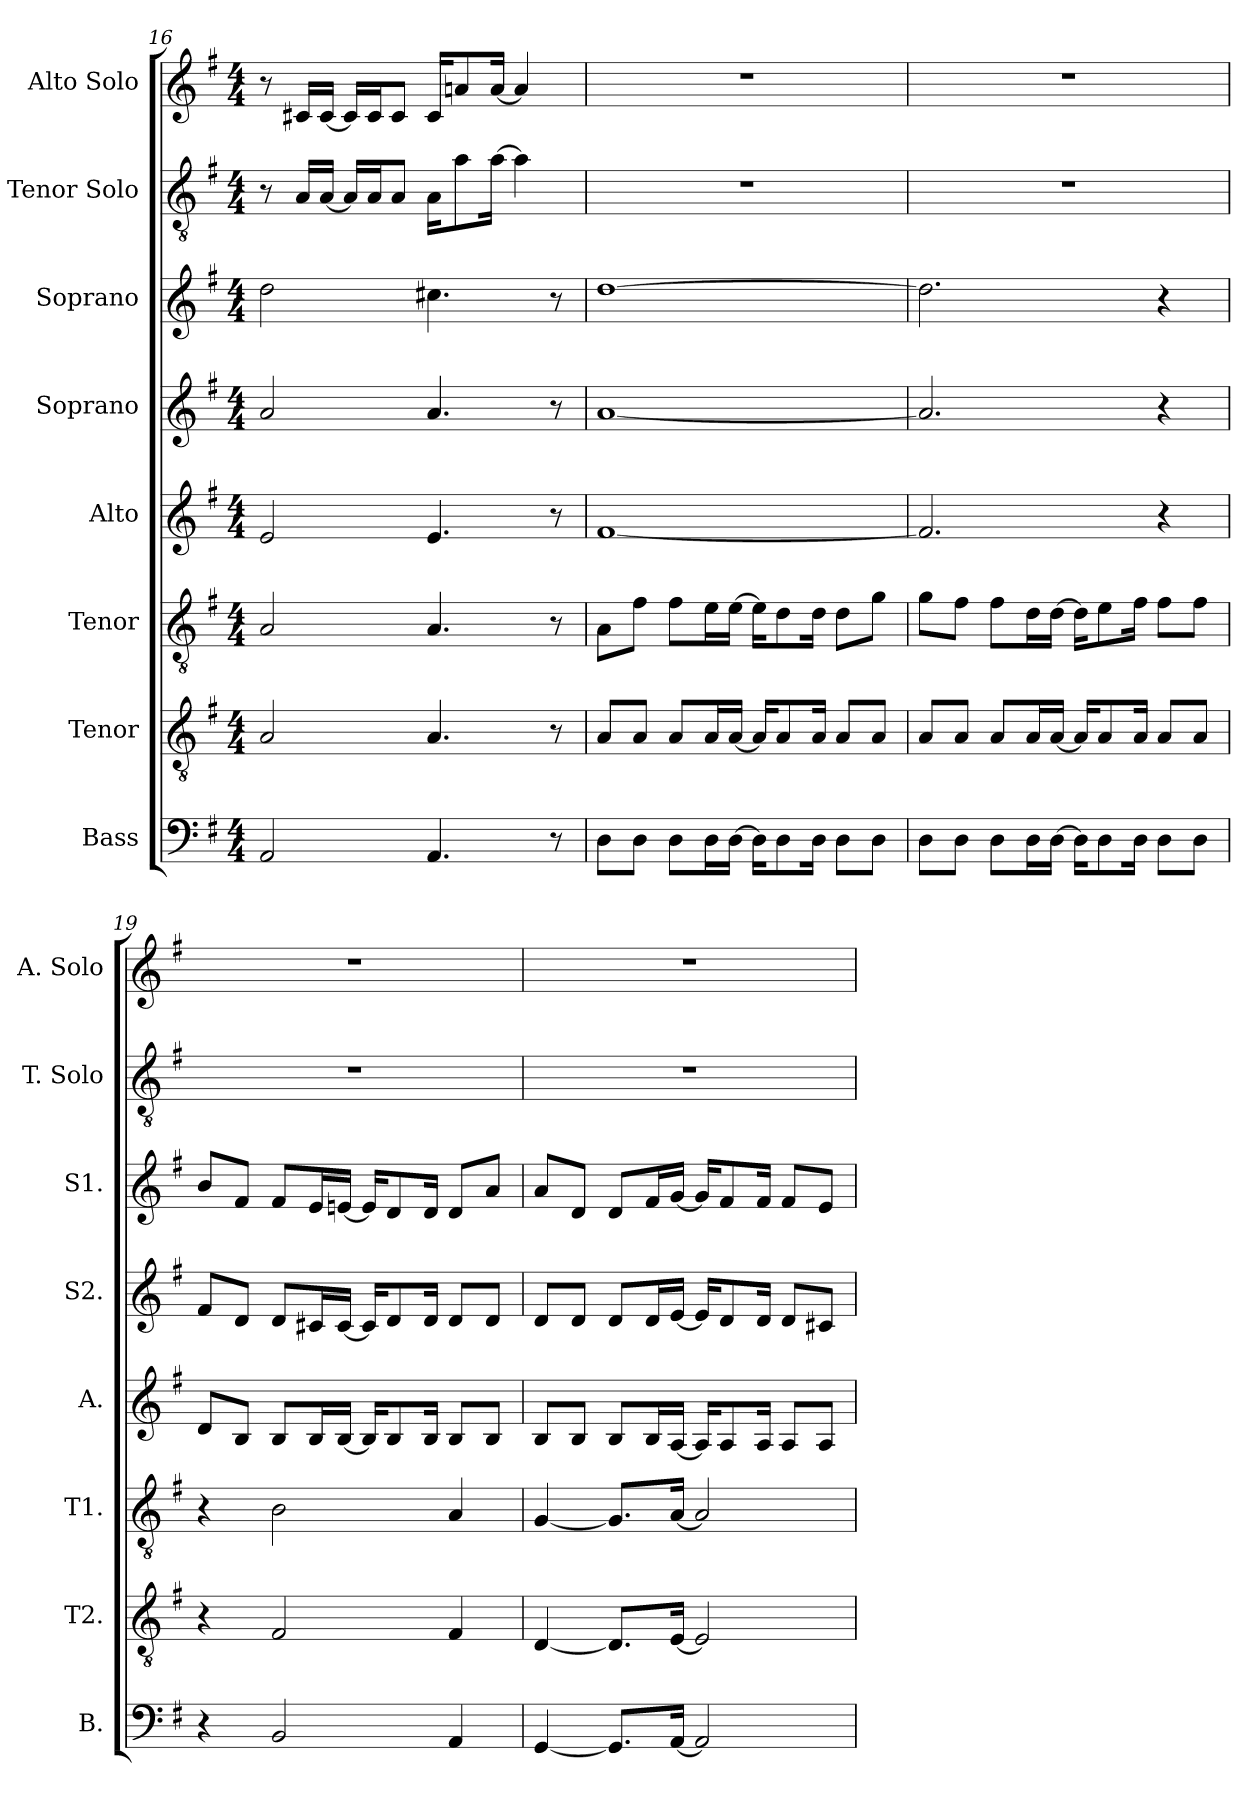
**kern	**kern	**kern	**kern	**kern	**kern	**kern	**kern
*part8	*part7	*part6	*part5	*part4	*part3	*part2	*part1
*staff8	*staff7	*staff6	*staff5	*staff4	*staff3	*staff2	*staff1
*I"Bass	*I"Tenor	*I"Tenor	*I"Alto	*I"Soprano	*I"Soprano	*I"Tenor Solo	*I"Alto Solo
*I'B.	*I'T2.	*I'T1.	*I'A.	*I'S2.	*I'S1.	*I'T. Solo	*I'A. Solo
*clefF4	*clefGv2	*clefGv2	*clefG2	*clefG2	*clefG2	*clefGv2	*clefG2
*k[f#]	*k[f#]	*k[f#]	*k[f#]	*k[f#]	*k[f#]	*k[f#]	*k[f#]
*G:	*G:	*G:	*G:	*G:	*G:	*G:	*G:
*M4/4	*M4/4	*M4/4	*M4/4	*M4/4	*M4/4	*M4/4	*M4/4
=16	=16	=16	=16	=16	=16	=16	=16
2AA/	2A/	2A/	2e/	2a/	2dd\	8r	8r
.	.	.	.	.	.	16A/LL	16c#X/LL
.	.	.	.	.	.	[16A/JJ	[16c#/JJ
.	.	.	.	.	.	16A/LL]	16c#/LL]
.	.	.	.	.	.	16A/J	16c#/J
.	.	.	.	.	.	8A/J	8c#/J
4.AA/	4.A/	4.A/	4.e/	4.a/	4.cc#X\	16A\KL	16c#/KL
.	.	.	.	.	.	8a\	8an/
.	.	.	.	.	.	[16a\Jk	[16a/Jk
.	.	.	.	.	.	4a\]	4a/]
8r	8r	8r	8r	8r	8r	.	.
=17	=17	=17	=17	=17	=17	=17	=17
8D\L	8A/L	8A\L	[1f#	[1a	[1dd	1r	1r
8D\J	8A/J	8f#\J	.	.	.	.	.
8D\L	8A/L	8f#\L	.	.	.	.	.
16D\L	16A/L	16e\L	.	.	.	.	.
[16D\JJ	[16A/JJ	[16e\JJ	.	.	.	.	.
16D\KL]	16A/KL]	16e\KL]	.	.	.	.	.
8D\	8A/	8d\	.	.	.	.	.
16D\Jk	16A/Jk	16d\Jk	.	.	.	.	.
8D\L	8A/L	8d\L	.	.	.	.	.
8D\J	8A/J	8g\J	.	.	.	.	.
!!LO:PB:g=z
=18	=18	=18	=18	=18	=18	=18	=18
8D\L	8A/L	8g\L	2.f#/]	2.a/]	2.dd\]	1r	1r
8D\J	8A/J	8f#\J	.	.	.	.	.
8D\L	8A/L	8f#\L	.	.	.	.	.
16D\L	16A/L	16d\L	.	.	.	.	.
[16D\JJ	[16A/JJ	[16d\JJ	.	.	.	.	.
16D\KL]	16A/KL]	16d\KL]	.	.	.	.	.
8D\	8A/	8e\	.	.	.	.	.
16D\Jk	16A/Jk	16f#\Jk	.	.	.	.	.
8D\L	8A/L	8f#\L	4r	4r	4r	.	.
8D\J	8A/J	8f#\J	.	.	.	.	.
=19	=19	=19	=19	=19	=19	=19	=19
4r	4r	4r	8d/L	8f#/L	8b/L	1r	1r
.	.	.	8B/J	8d/J	8f#/J	.	.
2BB/	2F#/	2B\	8B/L	8d/L	8f#/L	.	.
.	.	.	16B/L	16c#X/L	16e/L	.	.
.	.	.	[16B/JJ	[16c#/JJ	[16en/JJ	.	.
.	.	.	16B/KL]	16c#/KL]	16en/KL]	.	.
.	.	.	8B/	8d/	8d/	.	.
.	.	.	16B/Jk	16d/Jk	16d/Jk	.	.
4AA/	4F#/	4A/	8B/L	8d/L	8d/L	.	.
.	.	.	8B/J	8d/J	8a/J	.	.
=20	=20	=20	=20	=20	=20	=20	=20
[4GG/	[4D/	[4G/	8B/L	8d/L	8a/L	1r	1r
.	.	.	8B/J	8d/J	8d/J	.	.
8.GG/L]	8.D/L]	8.G/L]	8B/L	8d/L	8d/L	.	.
.	.	.	16B/L	16d/L	16f#/L	.	.
[16AA/Jk	[16E/Jk	[16A/Jk	[16A/JJ	[16e/JJ	[16g/JJ	.	.
2AA/]	2E/]	2A/]	16A/KL]	16e/KL]	16g/KL]	.	.
.	.	.	8A/	8d/	8f#/	.	.
.	.	.	16A/Jk	16d/Jk	16f#/Jk	.	.
.	.	.	8A/L	8d/L	8f#/L	.	.
.	.	.	8A/J	8c#X/J	8e/J	.	.
=	=	=	=	=	=	=	=
*-	*-	*-	*-	*-	*-	*-	*-
